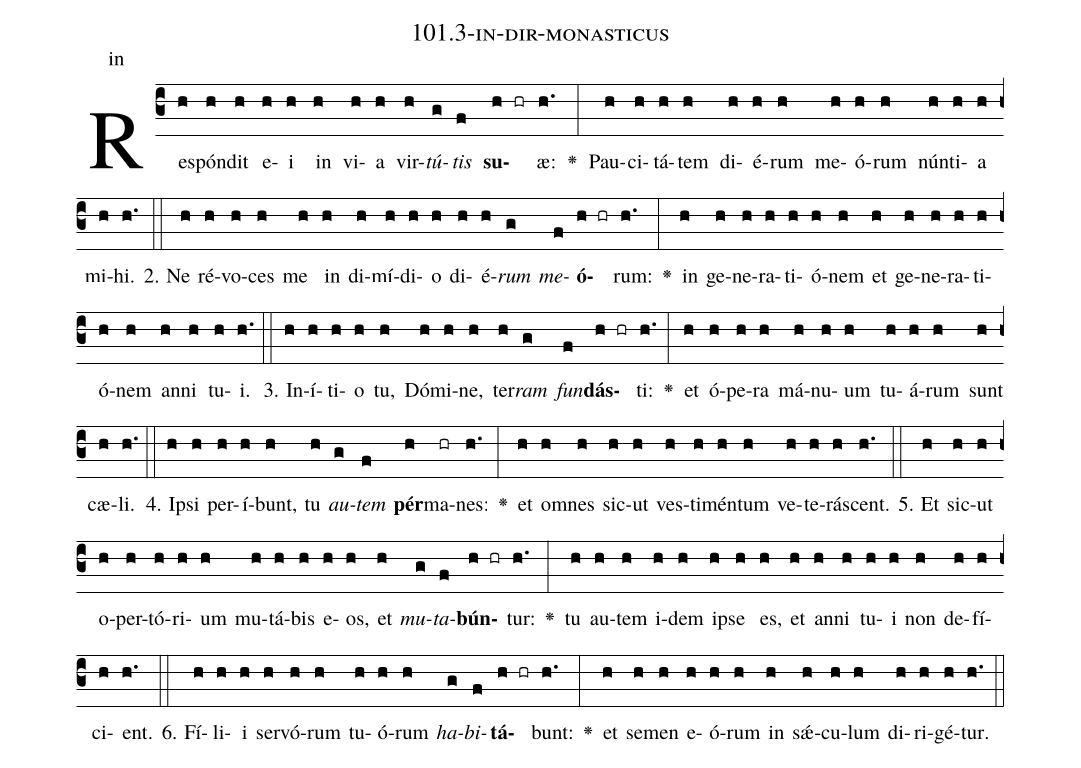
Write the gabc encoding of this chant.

name: 101.3-in-dir-monasticus;
annotation: in;
%%
(c3)Re(h)spón(h)dit(h) e(h)i(h) in(h) vi(h)a(h) vir(h)<i>tú</i>(g)<i>tis</i>(f) <b>su</b>(h hr)æ:(h.) <v>\greheightstar</v>(:) Pau(h)ci(h)tá(h)tem(h) di(h)é(h)rum(h) me(h)ó(h)rum(h) nún(h)ti(h)a(h) mi(h)hi.(h.) (::)
2. Ne(h) ré(h)vo(h)ces(h) me(h) in(h) di(h)mí(h)di(h)o(h) di(h)é(h)<i>rum</i>(g) <i>me</i>(f)<b>ó</b>(h hr)rum:(h.) <v>\greheightstar</v>(:) in(h) ge(h)ne(h)ra(h)ti(h)ó(h)nem(h) et(h) ge(h)ne(h)ra(h)ti(h)ó(h)nem(h) an(h)ni(h) tu(h)i.(h.) (::)
3. In(h)í(h)ti(h)o(h) tu,(h) Dó(h)mi(h)ne,(h) ter(h)<i>ram</i>(g) <i>fun</i>(f)<b>dás</b>(h hr)ti:(h.) <v>\greheightstar</v>(:) et(h) ó(h)pe(h)ra(h) má(h)nu(h)um(h) tu(h)á(h)rum(h) sunt(h) cæ(h)li.(h.) (::)
4. Ip(h)si(h) per(h)í(h)bunt,(h) tu(h) <i>au</i>(g)<i>tem</i>(f) <b>pér</b>(h)ma(hr)nes:(h.) <v>\greheightstar</v>(:) et(h) om(h)nes(h) sic(h)ut(h) ves(h)ti(h)mén(h)tum(h) ve(h)te(h)rá(h)scent.(h.) (::)
5. Et(h) sic(h)ut(h) o(h)per(h)tó(h)ri(h)um(h) mu(h)tá(h)bis(h) e(h)os,(h) et(h) <i>mu</i>(g)<i>ta</i>(f)<b>bún</b>(h hr)tur:(h.) <v>\greheightstar</v>(:) tu(h) au(h)tem(h) i(h)dem(h) ip(h)se(h) es,(h) et(h) an(h)ni(h) tu(h)i(h) non(h) de(h)fí(h)ci(h)ent.(h.) (::)
6. Fí(h)li(h)i(h) ser(h)vó(h)rum(h) tu(h)ó(h)rum(h) <i>ha</i>(g)<i>bi</i>(f)<b>tá</b>(h hr)bunt:(h.) <v>\greheightstar</v>(:) et(h) se(h)men(h) e(h)ó(h)rum(h) in(h) sǽ(h)cu(h)lum(h) di(h)ri(h)gé(h)tur.(h.) (::)
